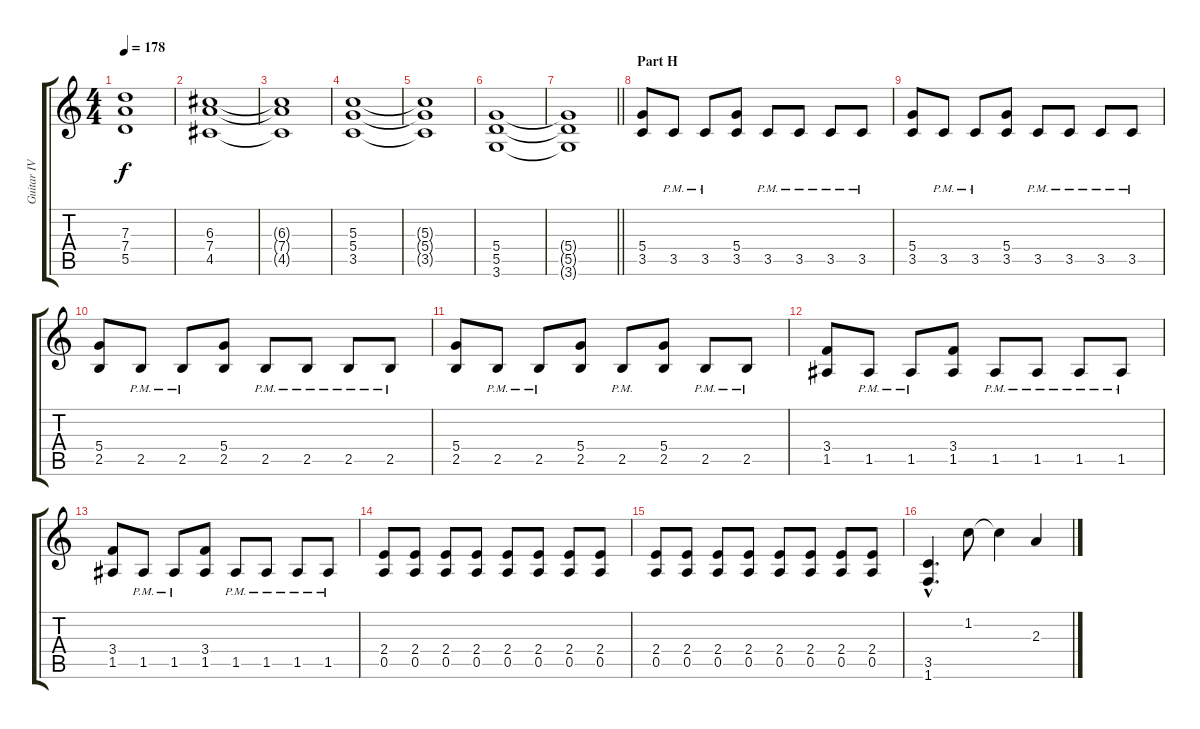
\track ("Guitar IV (Kazuma)" "Guitar IV ") {instrument distortionguitar}
\staff {score tabs}
\tuning (E4 B3 G3 D3 A2 E2) {hide}
\ts (4 4)
\tempo 178
\clef g2
\ks c
(7.3{t} 7.4{t} 5.5{t}).1{dy f} |
(6.3 7.4 4.5).1 |
(6.3{t} 7.4{t} 4.5{t}).1 |
(5.3 5.4 3.5).1 |
(5.3{t} 5.4{t} 3.5{t}).1 |
(5.4 5.5 3.6).1 |
\barLineRight lightlight
(5.4{t} 5.5{t} 3.6{t}).1 |
\section ("" "Part H")
(5.4 3.5).8 3.5{pm}.8 3.5{pm}.8 (5.4 3.5).8 3.5{pm}.8 3.5{pm}.8 3.5{pm}.8 3.5{pm}.8 |
(5.4 3.5).8 3.5{pm}.8 3.5{pm}.8 (5.4 3.5).8 3.5{pm}.8 3.5{pm}.8 3.5{pm}.8 3.5{pm}.8 |
(5.4 2.5).8 2.5{pm}.8 2.5{pm}.8 (5.4 2.5).8 2.5{pm}.8 2.5{pm}.8 2.5{pm}.8 2.5{pm}.8 |
(5.4 2.5).8 2.5{pm}.8 2.5{pm}.8 (5.4 2.5).8 2.5{pm}.8 (5.4 2.5).8 2.5{pm}.8 2.5{pm}.8 |
(3.4 1.5).8 1.5{pm}.8 1.5{pm}.8 (3.4 1.5).8 1.5{pm}.8 1.5{pm}.8 1.5{pm}.8 1.5{pm}.8 |
(3.4 1.5).8 1.5{pm}.8 1.5{pm}.8 (3.4 1.5).8 1.5{pm}.8 1.5{pm}.8 1.5{pm}.8 1.5{pm}.8 |
(2.4 0.5).8 (2.4 0.5).8 (2.4 0.5).8 (2.4 0.5).8 (2.4 0.5).8 (2.4 0.5).8 (2.4 0.5).8 (2.4 0.5).8 |
(2.4 0.5).8 (2.4 0.5).8 (2.4 0.5).8 (2.4 0.5).8 (2.4 0.5).8 (2.4 0.5).8 (2.4 0.5).8 (2.4 0.5).8 |
(3.5{hac} 1.6{hac}).4{d} 1.2.8 1.2{t}.4 2.3.4
